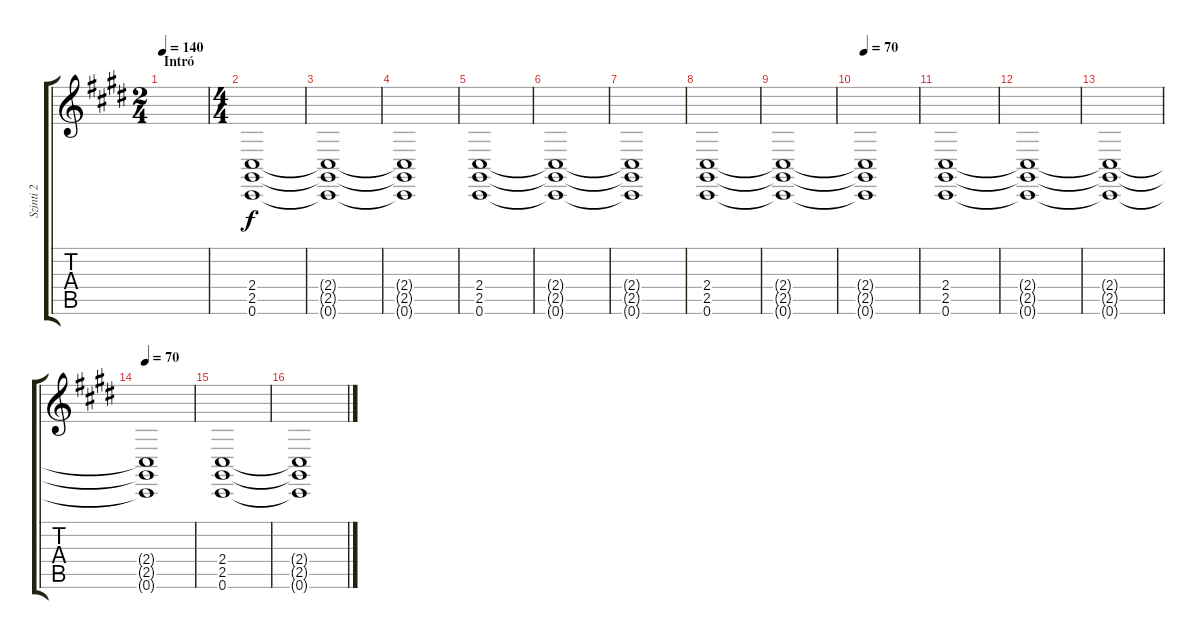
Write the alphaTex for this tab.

\track ("Szinti 2" "Szinti 2") {instrument seashore}
\staff {score tabs}
\tuning (Db4 Ab3 E3 B2 Gb2 Db2) {hide}
\ts (2 4)
\section ("" "Intró")
\tempo 140
\tempo 70
\tempo 140
\clef g2
\ks c#minor
|
\ts (4 4)
(2.4 2.5 0.6).1 |
(2.4{t} 2.5{t} 0.6{t}).1 |
(2.4{t} 2.5{t} 0.6{t}).1 |
(2.4 2.5 0.6).1 |
(2.4{t} 2.5{t} 0.6{t}).1 |
(2.4{t} 2.5{t} 0.6{t}).1 |
(2.4 2.5 0.6).1 |
(2.4{t} 2.5{t} 0.6{t}).1 |
\tempo 70
(2.4{t} 2.5{t} 0.6{t}).1 |
(2.4 2.5 0.6).1 |
(2.4{t} 2.5{t} 0.6{t}).1 |
(2.4{t} 2.5{t} 0.6{t}).1 |
\tempo 70
(2.4{t} 2.5{t} 0.6{t}).1 |
(2.4 2.5 0.6).1 |
(2.4{t} 2.5{t} 0.6{t}).1
